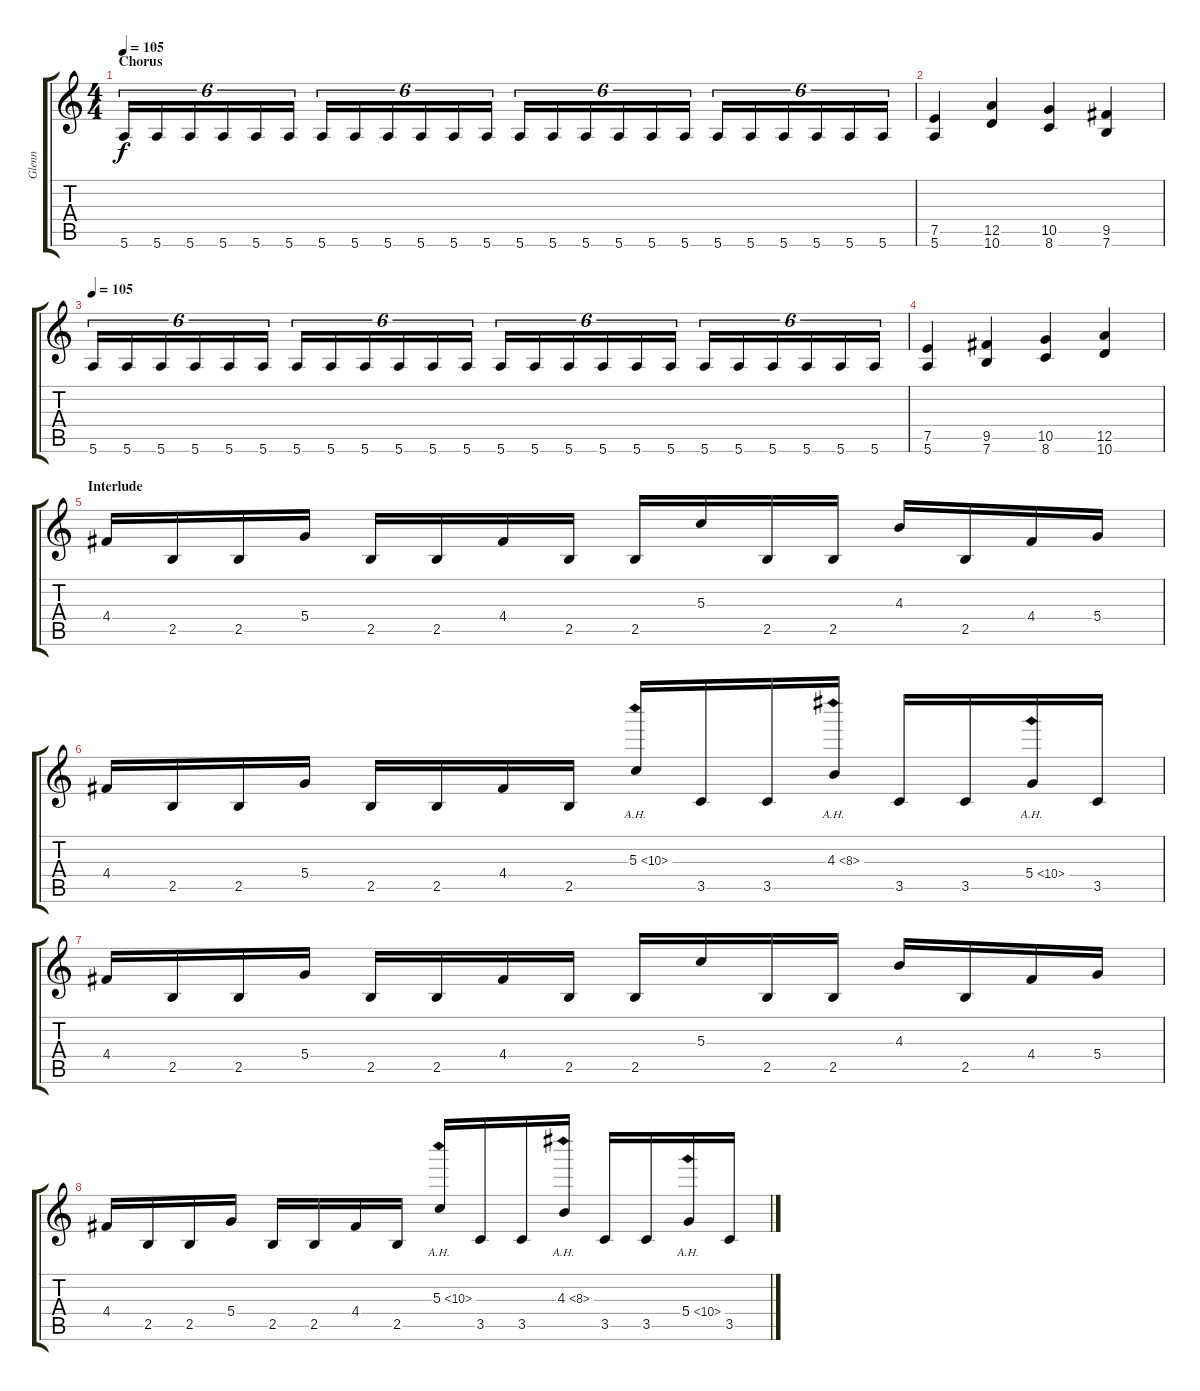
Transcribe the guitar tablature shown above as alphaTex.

\track ("Glenn" "Glenn") {instrument distortionguitar}
\staff {score tabs}
\tuning (E4 B3 G3 D3 A2 E2) {hide}
\ts (4 4)
\section ("" "Chorus")
\tempo 105
\clef g2
\ks c
5.6.16{tu (6 4) dy f} 5.6.16{tu (6 4)} 5.6.16{tu (6 4)} 5.6.16{tu (6 4)} 5.6.16{tu (6 4)} 5.6.16{tu (6 4)} 5.6.16{tu (6 4)} 5.6.16{tu (6 4)} 5.6.16{tu (6 4)} 5.6.16{tu (6 4)} 5.6.16{tu (6 4)} 5.6.16{tu (6 4)} 5.6.16{tu (6 4)} 5.6.16{tu (6 4)} 5.6.16{tu (6 4)} 5.6.16{tu (6 4)} 5.6.16{tu (6 4)} 5.6.16{tu (6 4)} 5.6.16{tu (6 4)} 5.6.16{tu (6 4)} 5.6.16{tu (6 4)} 5.6.16{tu (6 4)} 5.6.16{tu (6 4)} 5.6.16{tu (6 4)} |
(7.5 5.6).4 (12.5 10.6).4 (10.5 8.6).4 (9.5 7.6).4 |
\tempo 105
5.6.16{tu (6 4)} 5.6.16{tu (6 4)} 5.6.16{tu (6 4)} 5.6.16{tu (6 4)} 5.6.16{tu (6 4)} 5.6.16{tu (6 4)} 5.6.16{tu (6 4)} 5.6.16{tu (6 4)} 5.6.16{tu (6 4)} 5.6.16{tu (6 4)} 5.6.16{tu (6 4)} 5.6.16{tu (6 4)} 5.6.16{tu (6 4)} 5.6.16{tu (6 4)} 5.6.16{tu (6 4)} 5.6.16{tu (6 4)} 5.6.16{tu (6 4)} 5.6.16{tu (6 4)} 5.6.16{tu (6 4)} 5.6.16{tu (6 4)} 5.6.16{tu (6 4)} 5.6.16{tu (6 4)} 5.6.16{tu (6 4)} 5.6.16{tu (6 4)} |
(7.5 5.6).4 (9.5 7.6).4 (10.5 8.6).4 (12.5 10.6).4 |
\section ("" "Interlude")
4.4.16 2.5.16 2.5.16 5.4.16 2.5.16 2.5.16 4.4.16 2.5.16 2.5.16 5.3.16 2.5.16 2.5.16 4.3.16 2.5.16 4.4.16 5.4.16 |
4.4.16 2.5.16 2.5.16 5.4.16 2.5.16 2.5.16 4.4.16 2.5.16 5.3{ah 5}.16 3.5.16 3.5.16 4.3{ah 4}.16 3.5.16 3.5.16 5.4{ah 5}.16 3.5.16 |
4.4.16 2.5.16 2.5.16 5.4.16 2.5.16 2.5.16 4.4.16 2.5.16 2.5.16 5.3.16 2.5.16 2.5.16 4.3.16 2.5.16 4.4.16 5.4.16 |
4.4.16 2.5.16 2.5.16 5.4.16 2.5.16 2.5.16 4.4.16 2.5.16 5.3{ah 5}.16 3.5.16 3.5.16 4.3{ah 4}.16 3.5.16 3.5.16 5.4{ah 5}.16 3.5.16
